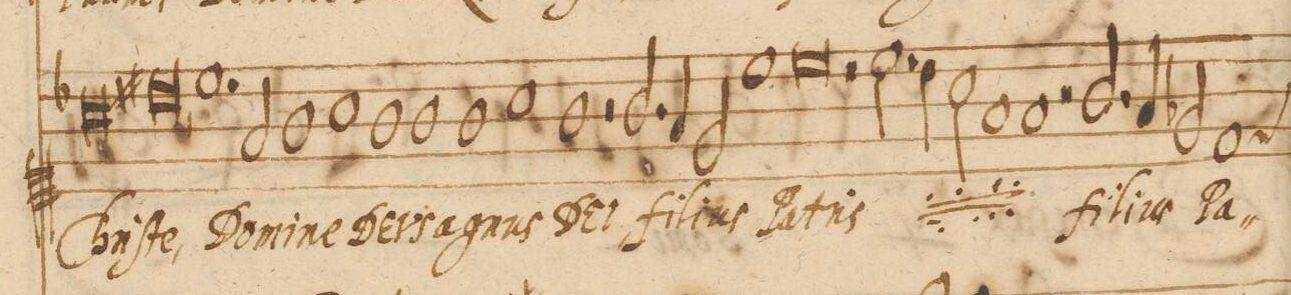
**kern	**text
*I"DISCANTVS	*
*clefC1	*
*k[b-]	*
*met(C|)	*
*M2/1	*
0a	Chri-
=52-	=52-
0bn	-ſte,
=53-	=53-
1.cc	Do-
2f/	-mi-
=54-	=54-
1g	-ne
1a	DE-
=55-	=55-
1g	-VS
1g	a-
=56-	=56-
1g	-gnus
1a	DE-
=57-	=57-
1g	-I
2r	.
2.g/	fi-
=58-	=58-
4f/	-li-
2e/	-us
1cc	Pa-
=59-	=59-
0cc	-tris
=60-	=60-
2r	.
*	*ij
2.cc\	fi-
4b-y\	-li-
2a\	-us
=61-	=61-
1f	Pa-
1f	-tris
=62-	=62-
2r	.
*	*Xij
2.g/	fi-
4f/	-li-
2e-X/	-us
=63-	=63-
1d	Pa-
*custos:d	*
*-	*-
